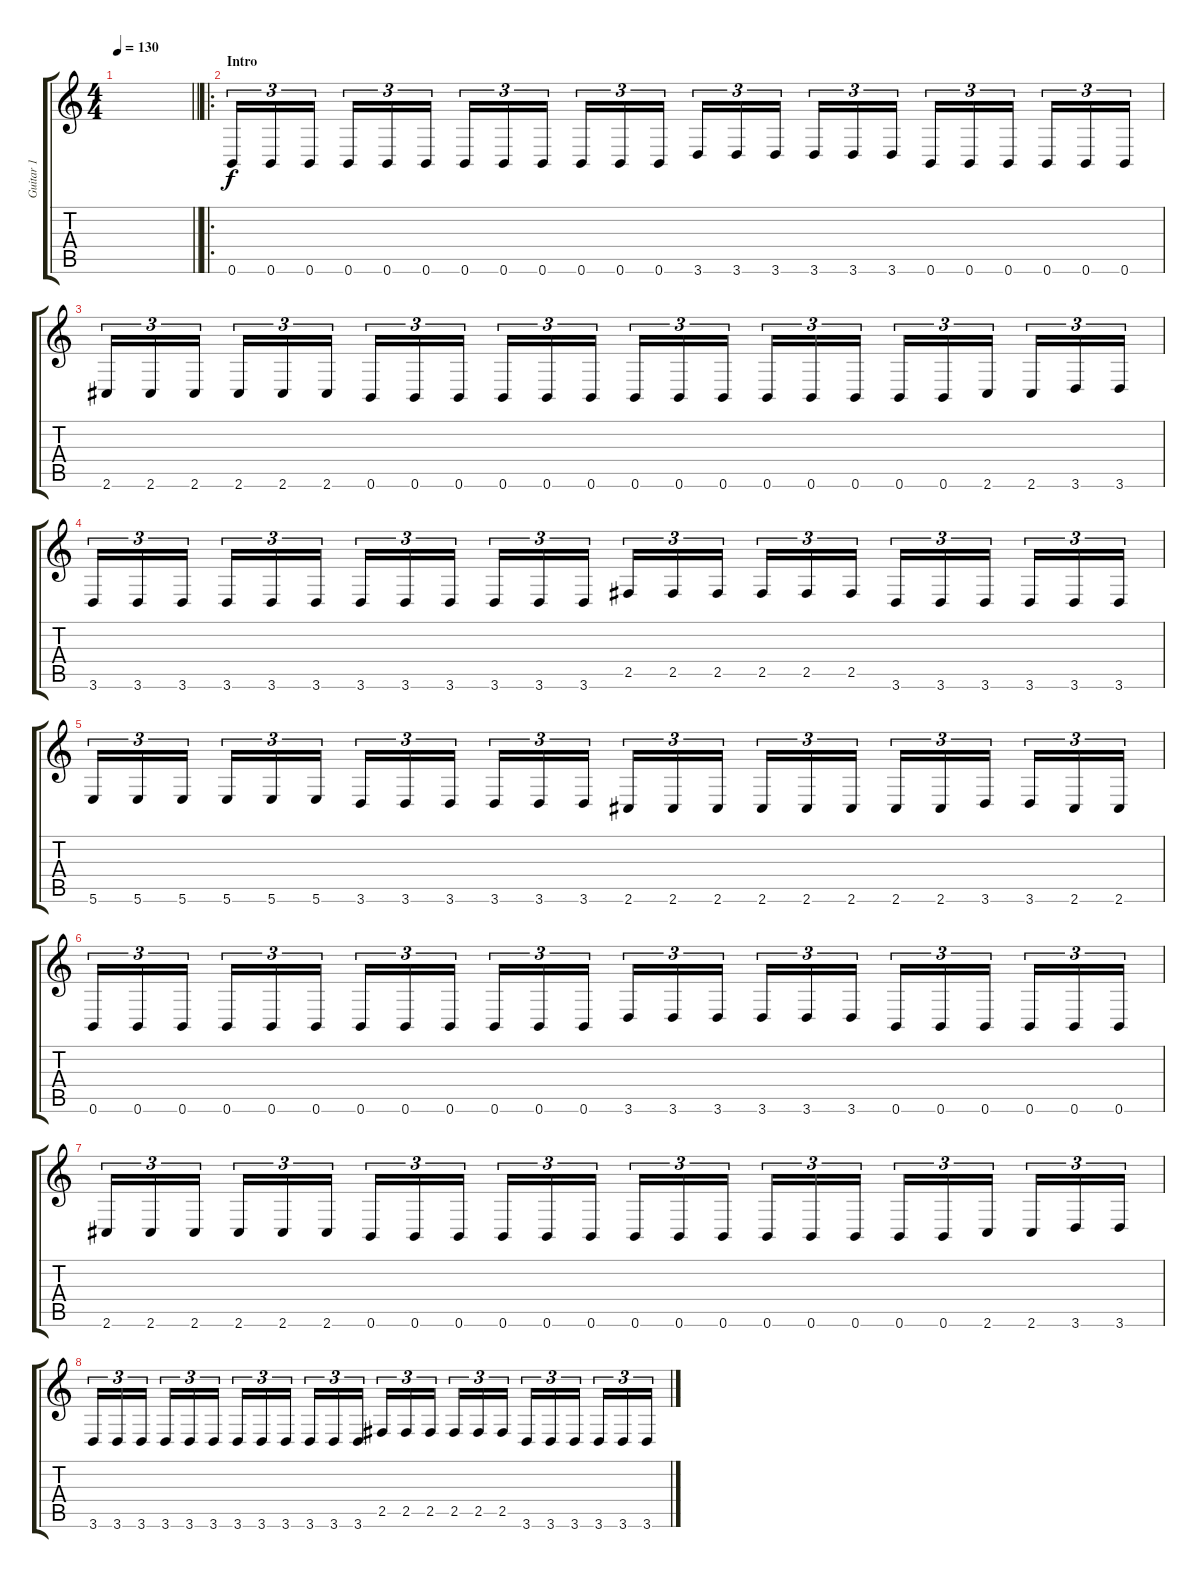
\track ("Guitar 1" "Guitar 1") {instrument distortionguitar}
\staff {score tabs}
\tuning (B3 Gb3 D3 A2 E2 B1) {hide}
\ts (4 4)
\tempo 130
\clef g2
\barLineRight lightlight
\ks c
|
\ro
\section ("" "Intro")
0.6.16{tu (3 2)} 0.6.16{tu (3 2)} 0.6.16{tu (3 2) beam splitsecondary} 0.6.16{tu (3 2)} 0.6.16{tu (3 2)} 0.6.16{tu (3 2)} 0.6.16{tu (3 2)} 0.6.16{tu (3 2)} 0.6.16{tu (3 2) beam splitsecondary} 0.6.16{tu (3 2)} 0.6.16{tu (3 2)} 0.6.16{tu (3 2)} 3.6.16{tu (3 2)} 3.6.16{tu (3 2)} 3.6.16{tu (3 2) beam splitsecondary} 3.6.16{tu (3 2)} 3.6.16{tu (3 2)} 3.6.16{tu (3 2)} 0.6.16{tu (3 2)} 0.6.16{tu (3 2)} 0.6.16{tu (3 2) beam splitsecondary} 0.6.16{tu (3 2)} 0.6.16{tu (3 2)} 0.6.16{tu (3 2)} |
2.6.16{tu (3 2)} 2.6.16{tu (3 2)} 2.6.16{tu (3 2) beam splitsecondary} 2.6.16{tu (3 2)} 2.6.16{tu (3 2)} 2.6.16{tu (3 2)} 0.6.16{tu (3 2)} 0.6.16{tu (3 2)} 0.6.16{tu (3 2) beam splitsecondary} 0.6.16{tu (3 2)} 0.6.16{tu (3 2)} 0.6.16{tu (3 2)} 0.6.16{tu (3 2)} 0.6.16{tu (3 2)} 0.6.16{tu (3 2) beam splitsecondary} 0.6.16{tu (3 2)} 0.6.16{tu (3 2)} 0.6.16{tu (3 2)} 0.6.16{tu (3 2)} 0.6.16{tu (3 2)} 2.6.16{tu (3 2) beam splitsecondary} 2.6.16{tu (3 2)} 3.6.16{tu (3 2)} 3.6.16{tu (3 2)} |
3.6.16{tu (3 2)} 3.6.16{tu (3 2)} 3.6.16{tu (3 2) beam splitsecondary} 3.6.16{tu (3 2)} 3.6.16{tu (3 2)} 3.6.16{tu (3 2)} 3.6.16{tu (3 2)} 3.6.16{tu (3 2)} 3.6.16{tu (3 2) beam splitsecondary} 3.6.16{tu (3 2)} 3.6.16{tu (3 2)} 3.6.16{tu (3 2)} 2.5.16{tu (3 2)} 2.5.16{tu (3 2)} 2.5.16{tu (3 2) beam splitsecondary} 2.5.16{tu (3 2)} 2.5.16{tu (3 2)} 2.5.16{tu (3 2)} 3.6.16{tu (3 2)} 3.6.16{tu (3 2)} 3.6.16{tu (3 2) beam splitsecondary} 3.6.16{tu (3 2)} 3.6.16{tu (3 2)} 3.6.16{tu (3 2)} |
5.6.16{tu (3 2)} 5.6.16{tu (3 2)} 5.6.16{tu (3 2) beam splitsecondary} 5.6.16{tu (3 2)} 5.6.16{tu (3 2)} 5.6.16{tu (3 2)} 3.6.16{tu (3 2)} 3.6.16{tu (3 2)} 3.6.16{tu (3 2) beam splitsecondary} 3.6.16{tu (3 2)} 3.6.16{tu (3 2)} 3.6.16{tu (3 2)} 2.6.16{tu (3 2)} 2.6.16{tu (3 2)} 2.6.16{tu (3 2) beam splitsecondary} 2.6.16{tu (3 2)} 2.6.16{tu (3 2)} 2.6.16{tu (3 2)} 2.6.16{tu (3 2)} 2.6.16{tu (3 2)} 3.6.16{tu (3 2) beam splitsecondary} 3.6.16{tu (3 2)} 2.6.16{tu (3 2)} 2.6.16{tu (3 2)} |
0.6.16{tu (3 2)} 0.6.16{tu (3 2)} 0.6.16{tu (3 2) beam splitsecondary} 0.6.16{tu (3 2)} 0.6.16{tu (3 2)} 0.6.16{tu (3 2)} 0.6.16{tu (3 2)} 0.6.16{tu (3 2)} 0.6.16{tu (3 2) beam splitsecondary} 0.6.16{tu (3 2)} 0.6.16{tu (3 2)} 0.6.16{tu (3 2)} 3.6.16{tu (3 2)} 3.6.16{tu (3 2)} 3.6.16{tu (3 2) beam splitsecondary} 3.6.16{tu (3 2)} 3.6.16{tu (3 2)} 3.6.16{tu (3 2)} 0.6.16{tu (3 2)} 0.6.16{tu (3 2)} 0.6.16{tu (3 2) beam splitsecondary} 0.6.16{tu (3 2)} 0.6.16{tu (3 2)} 0.6.16{tu (3 2)} |
2.6.16{tu (3 2)} 2.6.16{tu (3 2)} 2.6.16{tu (3 2) beam splitsecondary} 2.6.16{tu (3 2)} 2.6.16{tu (3 2)} 2.6.16{tu (3 2)} 0.6.16{tu (3 2)} 0.6.16{tu (3 2)} 0.6.16{tu (3 2) beam splitsecondary} 0.6.16{tu (3 2)} 0.6.16{tu (3 2)} 0.6.16{tu (3 2)} 0.6.16{tu (3 2)} 0.6.16{tu (3 2)} 0.6.16{tu (3 2) beam splitsecondary} 0.6.16{tu (3 2)} 0.6.16{tu (3 2)} 0.6.16{tu (3 2)} 0.6.16{tu (3 2)} 0.6.16{tu (3 2)} 2.6.16{tu (3 2) beam splitsecondary} 2.6.16{tu (3 2)} 3.6.16{tu (3 2)} 3.6.16{tu (3 2)} |
3.6.16{tu (3 2)} 3.6.16{tu (3 2)} 3.6.16{tu (3 2) beam splitsecondary} 3.6.16{tu (3 2)} 3.6.16{tu (3 2)} 3.6.16{tu (3 2)} 3.6.16{tu (3 2)} 3.6.16{tu (3 2)} 3.6.16{tu (3 2) beam splitsecondary} 3.6.16{tu (3 2)} 3.6.16{tu (3 2)} 3.6.16{tu (3 2)} 2.5.16{tu (3 2)} 2.5.16{tu (3 2)} 2.5.16{tu (3 2) beam splitsecondary} 2.5.16{tu (3 2)} 2.5.16{tu (3 2)} 2.5.16{tu (3 2)} 3.6.16{tu (3 2)} 3.6.16{tu (3 2)} 3.6.16{tu (3 2) beam splitsecondary} 3.6.16{tu (3 2)} 3.6.16{tu (3 2)} 3.6.16{tu (3 2)}
